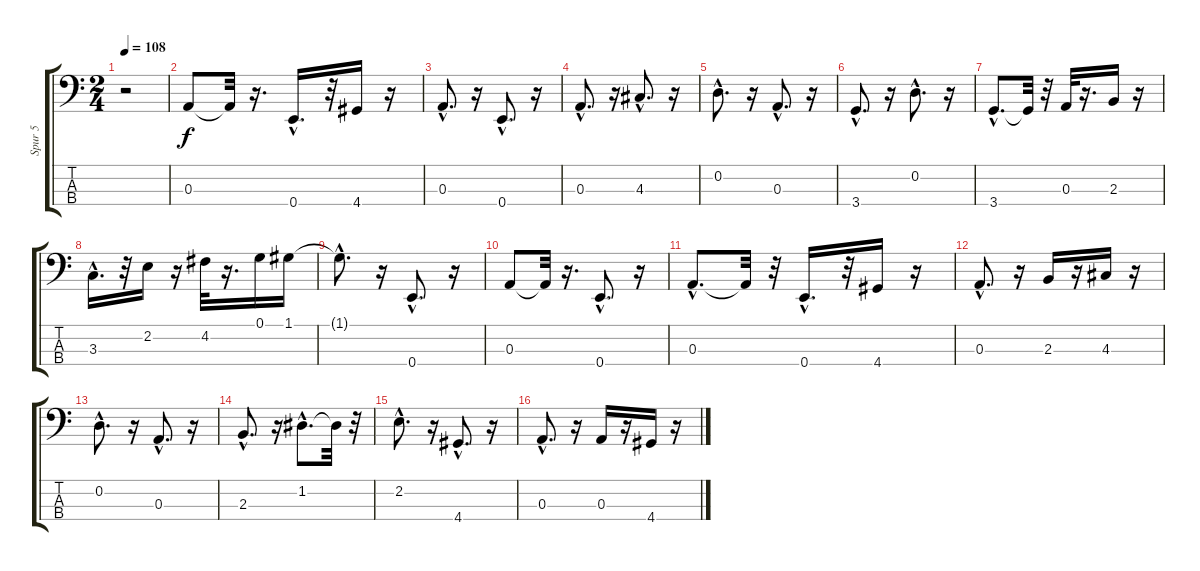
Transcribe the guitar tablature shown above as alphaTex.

\track ("Spur 5" "Spur 5") {instrument electricbassfinger}
\staff {score tabs}
\tuning (G2 D2 A1 E1) {hide}
\ts (2 4)
\tempo 108
\clef f4
\ks c
r.2{dy f} |
0.3.8 0.3{t}.32 r.16{d} 0.4{hac}.16{d} r.32 4.4.16 r.16 |
0.3{hac}.8{d} r.16 0.4{hac}.8{d} r.16 |
0.3{hac}.8{d} r.16 4.3{hac}.8{d} r.16 |
0.2{hac}.8{d} r.16 0.3{hac}.8{d} r.16 |
3.4{hac}.8{d} r.16 0.2{hac}.8{d} r.16 |
3.4{hac}.8{d} 3.4{t}.32 r.32 0.3.32 r.16{d} 2.3.16 r.16 |
3.3{hac}.16{d} r.32 2.2.16 r.16 4.2.32 r.16{d} 0.1.16 1.1.16 |
1.1{hac t}.8{d} r.16 0.4{hac}.8{d} r.16 |
0.3.8 0.3{t}.32 r.16{d} 0.4{hac}.8{d} r.16 |
0.3{hac}.8{d} 0.3{t}.32 r.32 0.4{hac}.16{d} r.32 4.4.16 r.16 |
0.3{hac}.8{d} r.16 2.3.16 r.16 4.3.16 r.16 |
0.2{hac}.8{d} r.16 0.3{hac}.8{d} r.16 |
2.3{hac}.8{d} r.16 1.2{hac}.8{d} 1.2{t}.32 r.32 |
2.2{hac}.8{d} r.16 4.4{hac}.8{d} r.16 |
0.3{hac}.8{d} r.16 0.3.16 r.16 4.4.16 r.16
